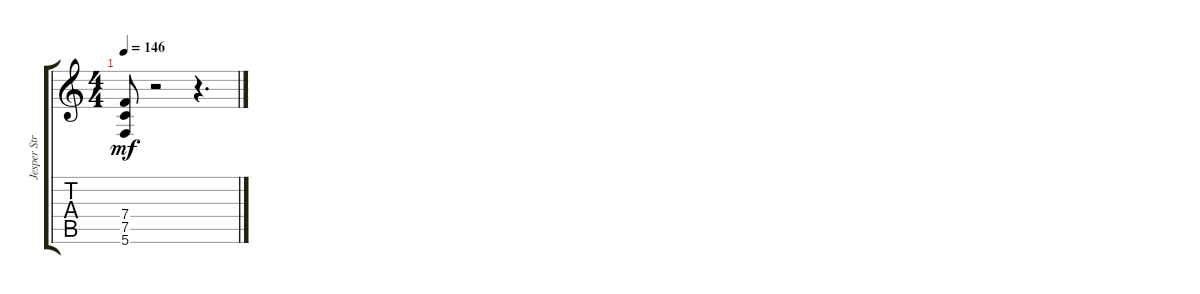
\track ("Jesper Strömblad" "Jesper Str") {instrument distortionguitar}
\staff {score tabs}
\tuning (C4 G3 Eb3 Bb2 F2 C2) {hide}
\ts (4 4)
\tempo 146
\clef g2
\ks c
(7.4 7.5 5.6).8{dy mf} r.2 r.4{d}
